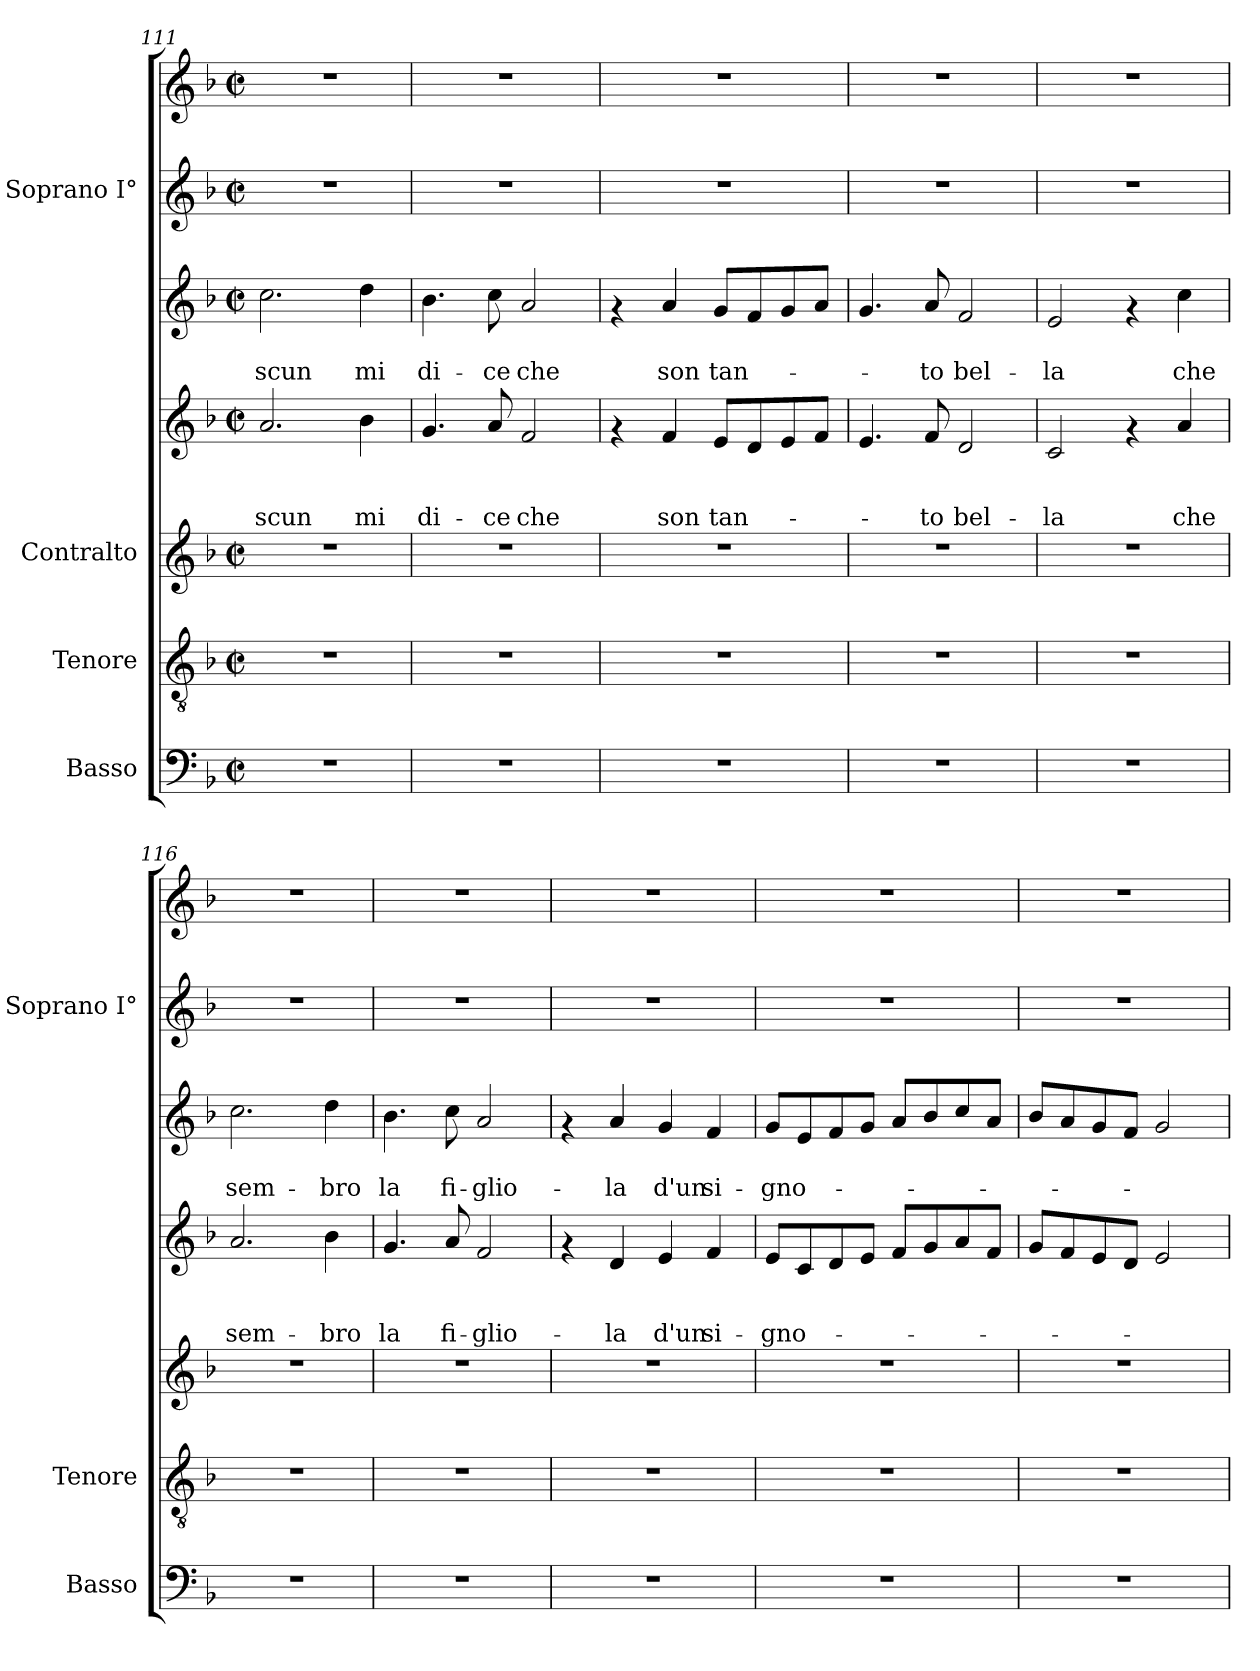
**kern	**kern	**kern	**kern	**text	**text	**text	**kern	**text	**text	**kern	**kern
*part6	*part5	*part4	*part3	*part3	*part3	*part3	*part2	*part2	*part2	*part1	*part1
*staff7	*staff6	*staff5	*staff4	*staff4	*staff4	*staff4	*staff3	*staff3	*staff3	*staff2	*staff1
*I"Basso	*I"Tenore	*I"Contralto	*	*	*	*	*	*	*	*I"Soprano I°	*
*I'Basso	*I'Tenore	*	*	*	*	*	*	*	*	*I'Soprano I°	*
*clefF4	*clefGv2	*clefG2	*clefG2	*	*	*	*clefG2	*	*	*clefG2	*clefG2
*k[b-]	*k[b-]	*k[b-]	*k[b-]	*	*	*	*k[b-]	*	*	*k[b-]	*k[b-]
*F:	*F:	*F:	*F:	*	*	*	*F:	*	*	*F:	*F:
*M2/2	*M2/2	*M2/2	*M2/2	*	*	*	*M2/2	*	*	*M2/2	*M2/2
*met(c|)	*met(c|)	*met(c|)	*met(c|)	*	*	*	*met(c|)	*	*	*met(c|)	*met(c|)
=111	=111	=111	=111	=111	=111	=111	=111	=111	=111	=111	=111
!	!	!	!	!	!	!LO:LY:b	!	!	!LO:LY:b	!	!
1r	1r	1r	2.a/	.	.	-scun	2.cc\	.	-scun	1r	1r
!	!	!	!	!	!	!LO:LY:b	!	!	!LO:LY:b	!	!
.	.	.	4b-\	.	.	mi	4dd\	.	mi	.	.
=112	=112	=112	=112	=112	=112	=112	=112	=112	=112	=112	=112
!	!	!	!	!	!	!LO:LY:b	!	!	!LO:LY:b	!	!
1r	1r	1r	4.g/	.	.	di-	4.b-\	.	di-	1r	1r
!	!	!	!	!	!	!LO:LY:b	!	!	!LO:LY:b	!	!
.	.	.	8a/	.	.	-ce	8cc\	.	-ce	.	.
!	!	!	!	!	!	!LO:LY:b	!	!	!LO:LY:b	!	!
.	.	.	2f/	.	.	che	2a/	.	che	.	.
=113	=113	=113	=113	=113	=113	=113	=113	=113	=113	=113	=113
1r	1r	1r	4rf	.	.	.	4rf	.	.	1r	1r
!	!	!	!	!	!	!LO:LY:b	!	!	!LO:LY:b	!	!
.	.	.	4f/	.	.	son	4a/	.	son	.	.
!	!	!	!	!	!	!LO:LY:b	!	!	!LO:LY:b	!	!
.	.	.	8e/L	.	.	tan-	8g/L	.	tan-	.	.
.	.	.	8d/	.	.	.	8f/	.	.	.	.
.	.	.	8e/	.	.	.	8g/	.	.	.	.
.	.	.	8f/J	.	.	.	8a/J	.	.	.	.
=114	=114	=114	=114	=114	=114	=114	=114	=114	=114	=114	=114
1r	1r	1r	4.e/	.	.	.	4.g/	.	.	1r	1r
!	!	!	!	!	!	!LO:LY:b	!	!	!LO:LY:b	!	!
.	.	.	8f/	.	.	-to	8a/	.	-to	.	.
!	!	!	!	!	!	!LO:LY:b	!	!	!LO:LY:b	!	!
.	.	.	2d/	.	.	bel-	2f/	.	bel-	.	.
=115	=115	=115	=115	=115	=115	=115	=115	=115	=115	=115	=115
!	!	!	!	!	!	!LO:LY:b	!	!	!LO:LY:b	!	!
1r	1r	1r	2c/	.	.	-la	2e/	.	-la	1r	1r
.	.	.	4rf	.	.	.	4rf	.	.	.	.
!	!	!	!	!	!	!LO:LY:b	!	!	!LO:LY:b	!	!
.	.	.	4a/	.	.	che	4cc\	.	che	.	.
=116	=116	=116	=116	=116	=116	=116	=116	=116	=116	=116	=116
!	!	!	!	!	!	!LO:LY:b	!	!	!LO:LY:b	!	!
1r	1r	1r	2.a/	.	.	sem-	2.cc\	.	sem-	1r	1r
!	!	!	!	!	!	!LO:LY:b	!	!	!LO:LY:b	!	!
.	.	.	4b-\	.	.	-bro	4dd\	.	-bro	.	.
!!LO:PB:g=z
=117	=117	=117	=117	=117	=117	=117	=117	=117	=117	=117	=117
!	!	!	!	!	!	!LO:LY:b	!	!	!LO:LY:b	!	!
1r	1r	1r	4.g/	.	.	la	4.b-\	.	la	1r	1r
!	!	!	!	!	!	!LO:LY:b	!	!	!LO:LY:b	!	!
.	.	.	8a/	.	.	fi-	8cc\	.	fi-	.	.
!	!	!	!	!	!	!LO:LY:b	!	!	!LO:LY:b	!	!
.	.	.	2f/	.	.	-glio-	2a/	.	-glio-	.	.
=118	=118	=118	=118	=118	=118	=118	=118	=118	=118	=118	=118
1r	1r	1r	4rf	.	.	.	4rf	.	.	1r	1r
!	!	!	!	!	!	!LO:LY:b	!	!	!LO:LY:b	!	!
.	.	.	4d/	.	.	-la	4a/	.	-la	.	.
!	!	!	!	!	!	!LO:LY:b	!	!	!LO:LY:b	!	!
.	.	.	4e/	.	.	d'un	4g/	.	d'un	.	.
!	!	!	!	!	!	!LO:LY:b	!	!	!LO:LY:b	!	!
.	.	.	4f/	.	.	si-	4f/	.	si-	.	.
=119	=119	=119	=119	=119	=119	=119	=119	=119	=119	=119	=119
!	!	!	!	!	!	!LO:LY:b	!	!	!LO:LY:b	!	!
1r	1r	1r	8e/L	.	.	-gno-	8g/L	.	-gno-	1r	1r
.	.	.	8c/	.	.	.	8e/	.	.	.	.
.	.	.	8d/	.	.	.	8f/	.	.	.	.
.	.	.	8e/J	.	.	.	8g/J	.	.	.	.
.	.	.	8f/L	.	.	.	8a/L	.	.	.	.
.	.	.	8g/	.	.	.	8b-/	.	.	.	.
.	.	.	8a/	.	.	.	8cc/	.	.	.	.
.	.	.	8f/J	.	.	.	8a/J	.	.	.	.
=120	=120	=120	=120	=120	=120	=120	=120	=120	=120	=120	=120
1r	1r	1r	8g/L	.	.	.	8b-/L	.	.	1r	1r
.	.	.	8f/	.	.	.	8a/	.	.	.	.
.	.	.	8e/	.	.	.	8g/	.	.	.	.
.	.	.	8d/J	.	.	.	8f/J	.	.	.	.
.	.	.	2e/	.	.	.	2g/	.	.	.	.
=	=	=	=	=	=	=	=	=	=	=	=
*-	*-	*-	*-	*-	*-	*-	*-	*-	*-	*-	*-
